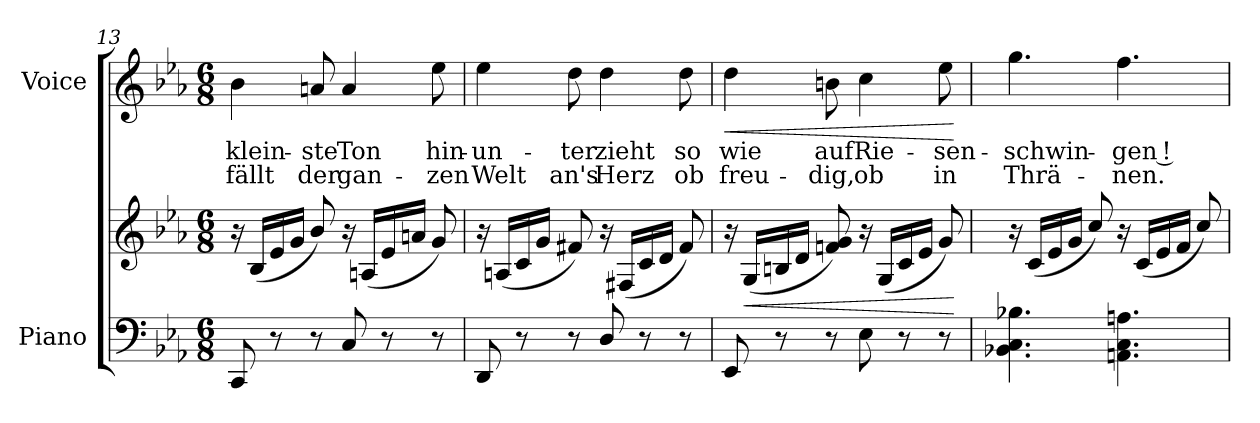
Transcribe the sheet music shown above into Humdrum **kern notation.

**kern	**kern	**dynam	**kern	**text	**text	**dynam
*part2	*part2	*part2	*part1	*part1	*part1	*part1
*staff3	*staff2	*staff2/3	*staff1	*staff1	*staff1	*staff1
*I"Piano	*	*	*I"Voice	*	*	*
*I'Pno	*	*	*	*	*	*
!!LO:LB:g=z
*clefF4	*clefG2	*	*clefG2	*	*	*
*k[b-e-a-]	*k[b-e-a-]	*	*k[b-e-a-]	*	*	*
*M6/8	*M6/8	*	*M6/8	*	*	*
=13	=13	=13	=13	=13	=13	=13
!	!	!	!	!LO:LY:b	!LO:LY:b	!
8CC/	16r	.	4b-\	klein-	fällt	.
.	(16B-/LL	.	.	.	.	.
8r	16e-/	.	.	.	.	.
.	16g/JJ	.	.	.	.	.
!	!	!	!	!LO:LY:b	!LO:LY:b	!
8r	8b-/)	.	8an/	-ste	der	.
!	!	!	!	!LO:LY:b	!LO:LY:b	!
8C/	16r	.	4a/	Ton	gan-	.
.	(16An/LL	.	.	.	.	.
8r	16e-/	.	.	.	.	.
.	16an/JJ	.	.	.	.	.
!	!	!	!	!LO:LY:b	!LO:LY:b	!
8r	8g/)	.	8ee-\	hin-	-zen	.
=14	=14	=14	=14	=14	=14	=14
!	!	!	!	!LO:LY:b	!LO:LY:b	!
8DD/	16r	.	4ee-\	-un-	Welt	.
.	(16An/LL	.	.	.	.	.
8r	16c/	.	.	.	.	.
.	16g/JJ	.	.	.	.	.
!	!	!	!	!LO:LY:b	!LO:LY:b	!
8r	8f#X/)	.	8dd\	-ter	an's	.
!	!	!	!	!LO:LY:b	!LO:LY:b	!
8D/	16r	.	4dd\	zieht	Herz	.
.	(16F#X/LL	.	.	.	.	.
8r	16c/	.	.	.	.	.
.	16d/JJ	.	.	.	.	.
!	!	!	!	!LO:LY:b	!LO:LY:b	!
8r	8f#/)	.	8dd\	so	ob	.
!!LO:LB:g=z
=15	=15	=15	=15	=15	=15	=15
!	!	!	!	!LO:LY:b	!LO:LY:b	!LO:HP:b
8EE-/	16r	.	4dd\	wie	freu-	<
!	!	!LO:HP:b	!	!	!	!
.	(16G/LL	<	.	.	.	.
8r	16Bn/	.	.	.	.	.
.	16d/JJ	.	.	.	.	.
!	!	!	!	!LO:LY:b	!LO:LY:b	!
8r	8fn/ 8g/)	.	8bn\	auf	-dig,	.
!	!	!	!	!LO:LY:b	!LO:LY:b	!
8E-\	16r	.	4cc\	Rie-	ob	.
.	(16G/LL	.	.	.	.	.
8r	16c/	.	.	.	.	.
.	16e-/JJ	.	.	.	.	.
!	!	!	!	!LO:LY:b	!LO:LY:b	!
8r	8g/)	.	8ee-\	-sen-	in	.
.	.	[	.	.	.	[
=16	=16	=16	=16	=16	=16	=16
!	!	!	!	!LO:LY:b	!LO:LY:b	!
4.BB-X\ 4.C\ 4.B-X\	16r	.	4.gg\	-schwin-	Thrä-	.
.	(16c/LL	.	.	.	.	.
.	16e-/	.	.	.	.	.
.	16g/JJ	.	.	.	.	.
.	8cc/)	.	.	.	.	.
!	!	!	!	!LO:LY:b	!LO:LY:b	!
4.AAn\ 4.C\ 4.An\	16r	.	4.ff\	-gen !	-nen.	.
.	(16c/LL	.	.	.	.	.
.	16e-/	.	.	.	.	.
.	16f/JJ	.	.	.	.	.
.	8cc/)	.	.	.	.	.
=	=	=	=	=	=	=
*-	*-	*-	*-	*-	*-	*-
